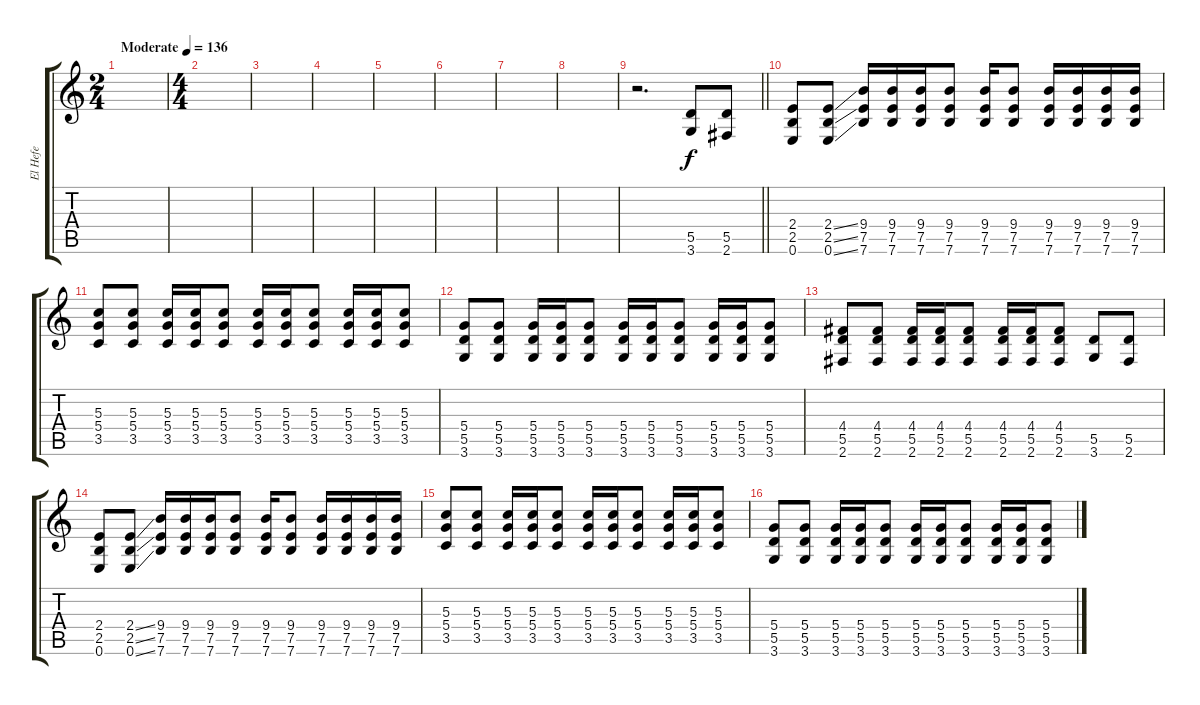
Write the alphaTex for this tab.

\track ("El Hefe" "El Hefe") {instrument distortionguitar}
\staff {score tabs}
\tuning (E4 B3 G3 D3 A2 E2) {hide}
\ts (2 4)
\tempo (136 "Moderate")
\clef g2
\ks c
|
\ts (4 4)
|
|
|
|
|
|
|
\barLineRight lightlight
r.2{d} (5.5 3.6).8 (5.5 2.6).8 |
\section ("" "")
(2.4 2.5 0.6).8 (2.4{ss} 2.5{ss} 0.6{ss}).8 (9.4 7.5 7.6).16 (9.4 7.5 7.6).16 (9.4 7.5 7.6).16 (9.4 7.5 7.6).8 (9.4 7.5 7.6).16 (9.4 7.5 7.6).8 (9.4 7.5 7.6).16 (9.4 7.5 7.6).16 (9.4 7.5 7.6).16 (9.4 7.5 7.6).16 |
(5.3 5.4 3.5).8 (5.3 5.4 3.5).8 (5.3 5.4 3.5).16 (5.3 5.4 3.5).16 (5.3 5.4 3.5).8 (5.3 5.4 3.5).16 (5.3 5.4 3.5).16 (5.3 5.4 3.5).8 (5.3 5.4 3.5).16 (5.3 5.4 3.5).16 (5.3 5.4 3.5).8 |
(5.4 5.5 3.6).8 (5.4 5.5 3.6).8 (5.4 5.5 3.6).16 (5.4 5.5 3.6).16 (5.4 5.5 3.6).8 (5.4 5.5 3.6).16 (5.4 5.5 3.6).16 (5.4 5.5 3.6).8 (5.4 5.5 3.6).16 (5.4 5.5 3.6).16 (5.4 5.5 3.6).8 |
(4.4 5.5 2.6).8 (4.4 5.5 2.6).8 (4.4 5.5 2.6).16 (4.4 5.5 2.6).16 (4.4 5.5 2.6).8 (4.4 5.5 2.6).16 (4.4 5.5 2.6).16 (4.4 5.5 2.6).8 (5.5 3.6).8 (5.5 2.6).8 |
(2.4 2.5 0.6).8 (2.4{ss} 2.5{ss} 0.6{ss}).8 (9.4 7.5 7.6).16 (9.4 7.5 7.6).16 (9.4 7.5 7.6).16 (9.4 7.5 7.6).8 (9.4 7.5 7.6).16 (9.4 7.5 7.6).8 (9.4 7.5 7.6).16 (9.4 7.5 7.6).16 (9.4 7.5 7.6).16 (9.4 7.5 7.6).16 |
(5.3 5.4 3.5).8 (5.3 5.4 3.5).8 (5.3 5.4 3.5).16 (5.3 5.4 3.5).16 (5.3 5.4 3.5).8 (5.3 5.4 3.5).16 (5.3 5.4 3.5).16 (5.3 5.4 3.5).8 (5.3 5.4 3.5).16 (5.3 5.4 3.5).16 (5.3 5.4 3.5).8 |
(5.4 5.5 3.6).8 (5.4 5.5 3.6).8 (5.4 5.5 3.6).16 (5.4 5.5 3.6).16 (5.4 5.5 3.6).8 (5.4 5.5 3.6).16 (5.4 5.5 3.6).16 (5.4 5.5 3.6).8 (5.4 5.5 3.6).16 (5.4 5.5 3.6).16 (5.4 5.5 3.6).8
